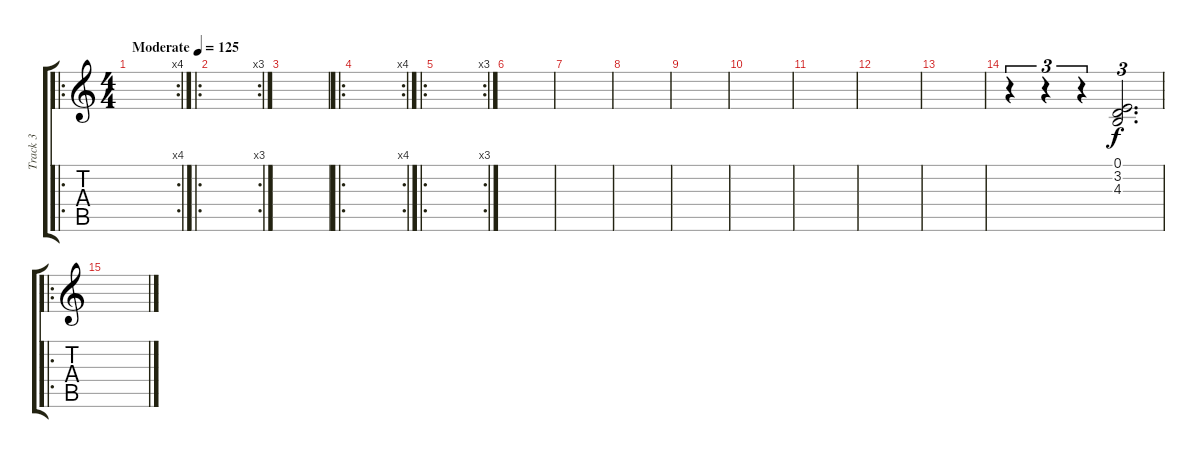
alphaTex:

\track ("Track 3" "Track 3") {instrument reversecymbal}
\staff {score tabs}
\tuning (E4 B3 G3 D3 A2 E2) {hide}
\ro
\rc 4
\ts (4 4)
\tempo (125 "Moderate")
\clef g2
\ks c
|
\ro
\rc 3
|
|
\ro
\rc 4
|
\ro
\rc 3
|
|
|
|
|
|
|
|
|
r.4{tu (3 2)} r.4{tu (3 2)} r.4{tu (3 2)} (0.1 3.2 4.3).2{d tu (3 2)} |
\ro
